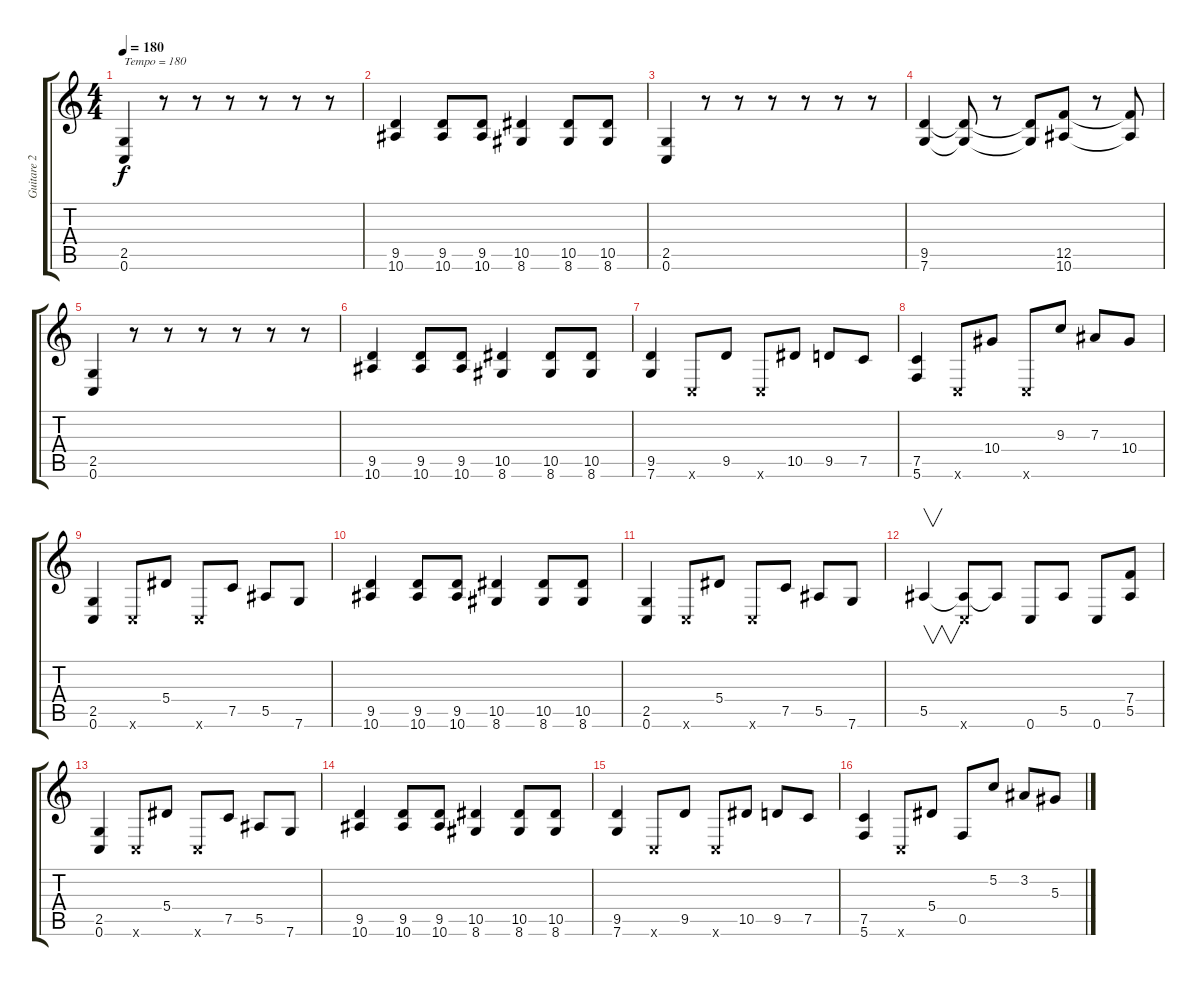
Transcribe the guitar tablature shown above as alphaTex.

\track ("Guitare 2" "Guitare 2") {instrument distortionguitar}
\staff {score tabs}
\tuning (C4 G3 Eb3 Bb2 F2 C2) {hide}
\ts (4 4)
\tempo 180
\clef g2
\ks c
(2.5 0.6).4{txt "Tempo = 180" dy f instrument distortionguitar} r.8 r.8 r.8 r.8 r.8 r.8 |
(9.5 10.6).4 (9.5 10.6).8 (9.5 10.6).8 (10.5 8.6).4 (10.5 8.6).8 (10.5 8.6).8 |
(2.5 0.6).4 r.8 r.8 r.8 r.8 r.8 r.8 |
(9.5 7.6).4 (9.5{t} 7.6{t}).8 r.8 (9.5{t} 7.6{t}).8 (12.5 10.6).8 r.8 (12.5{t} 10.6{t}).8 |
(2.5 0.6).4 r.8 r.8 r.8 r.8 r.8 r.8 |
(9.5 10.6).4 (9.5 10.6).8 (9.5 10.6).8 (10.5 8.6).4 (10.5 8.6).8 (10.5 8.6).8 |
(9.5 7.6).4 0.6{x}.8 9.5.8 0.6{x}.8 10.5.8 9.5.8 7.5.8 |
(7.5 5.6).4 0.6{x}.8 10.4.8 0.6{x}.8 9.3.8 7.3.8 10.4.8 |
(2.5 0.6).4 0.6{x}.8 5.4.8 0.6{x}.8 7.5.8 5.5.8 7.6.8 |
(9.5 10.6).4 (9.5 10.6).8 (9.5 10.6).8 (10.5 8.6).4 (10.5 8.6).8 (10.5 8.6).8 |
(2.5 0.6).4 0.6{x}.8 5.4.8 0.6{x}.8 7.5.8 5.5.8 7.6.8 |
5.5.4{v} (5.5{t} 0.6{x}).8 5.5{t}.8 0.6.8 5.5.8 0.6.8 (7.4 5.5).8 |
(2.5 0.6).4 0.6{x}.8 5.4.8 0.6{x}.8 7.5.8 5.5.8 7.6.8 |
(9.5 10.6).4 (9.5 10.6).8 (9.5 10.6).8 (10.5 8.6).4 (10.5 8.6).8 (10.5 8.6).8 |
(9.5 7.6).4 0.6{x}.8 9.5.8 0.6{x}.8 10.5.8 9.5.8 7.5.8 |
(7.5 5.6).4 0.6{x}.8 5.4.8 0.5.8 5.2.8 3.2.8 5.3.8
